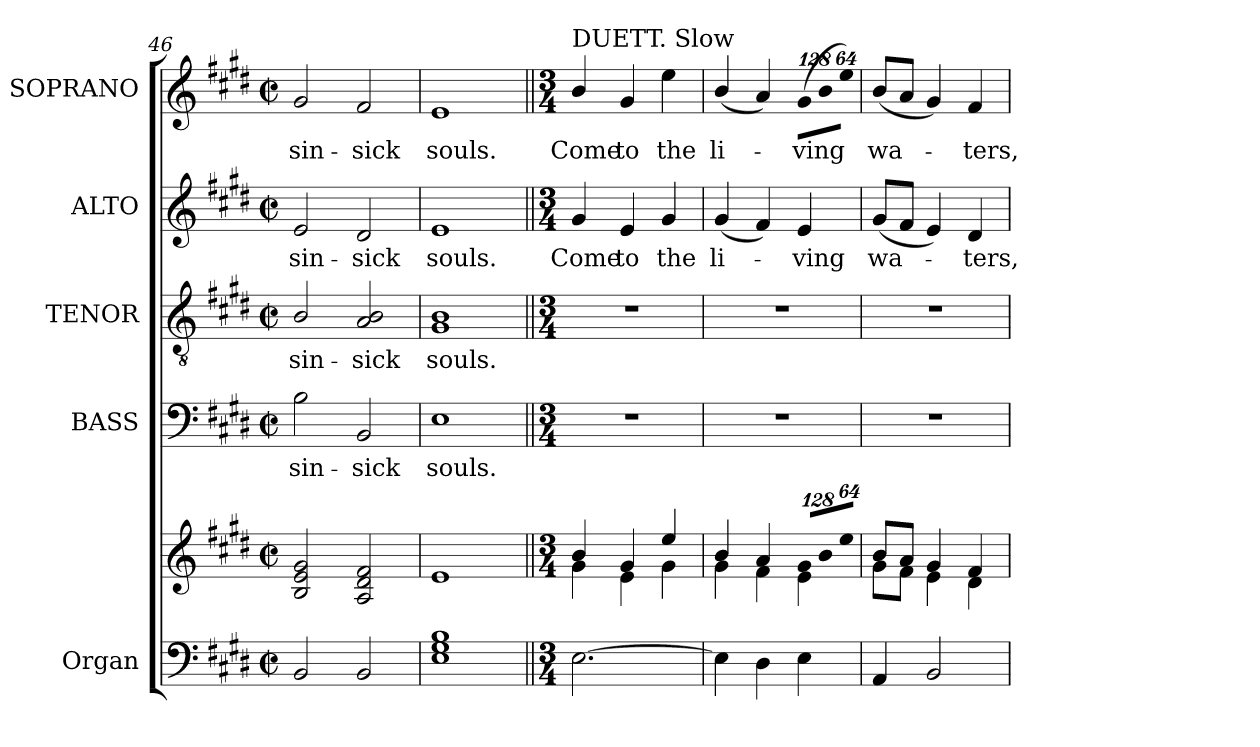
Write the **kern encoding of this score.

**kern	**kern	**kern	**text	**kern	**text	**kern	**text	**kern	**text
*part5	*part5	*part4	*part4	*part3	*part3	*part2	*part2	*part1	*part1
*staff6	*staff5	*staff4	*staff4	*staff3	*staff3	*staff2	*staff2	*staff1	*staff1
*I"Organ	*	*I"BASS	*	*I"TENOR	*	*I"ALTO	*	*I"SOPRANO	*
*I'Org.	*	*I'B.	*	*I'T.	*	*I'A.	*	*I'S.	*
*clefF4	*clefG2	*clefF4	*	*clefGv2	*	*clefG2	*	*clefG2	*
*	*	*	*	*ITrd7c12	*	*	*	*	*
*k[f#c#g#d#]	*k[f#c#g#d#]	*k[f#c#g#d#]	*	*k[f#c#g#d#]	*	*k[f#c#g#d#]	*	*k[f#c#g#d#]	*
*E:	*E:	*E:	*	*E:	*	*E:	*	*E:	*
*M2/2	*M2/2	*M2/2	*	*M2/2	*	*M2/2	*	*M2/2	*
*met(c|)	*met(c|)	*met(c|)	*	*met(c|)	*	*met(c|)	*	*met(c|)	*
=46	=46	=46	=46	=46	=46	=46	=46	=46	=46
!	!	!	!LO:LY:b:color=#000000	!	!	!	!	!	!
!	!	!	!	!	!LO:LY:b:color=#000000	!	!	!	!
!	!	!	!	!	!	!	!LO:LY:b:color=#000000	!	!
!	!	!	!	!	!	!	!	!	!LO:LY:b:color=#000000
2BBi/	2Bi/ 2ei 2g#i	2Bi\	sin-	2BBi/	sin-	2ei/	sin-	2g#i/	sin-
!	!	!	!LO:LY:b:color=#000000	!	!	!	!	!	!
!	!	!	!	!	!LO:LY:b:color=#000000	!	!	!	!
!	!	!	!	!	!	!	!LO:LY:b:color=#000000	!	!
!	!	!	!	!	!	!	!	!	!LO:LY:b:color=#000000
2BBi/	2Ai/ 2d#i 2f#i	2BBi/	-sick	2AAi/ 2BBi	-sick	2d#i/	-sick	2f#i/	-sick
=47	=47	=47	=47	=47	=47	=47	=47	=47	=47
!	!	!	!LO:LY:b:color=#000000	!	!	!	!	!	!
!	!	!	!	!	!LO:LY:b:color=#000000	!	!	!	!
!	!	!	!	!	!	!	!LO:LY:b:color=#000000	!	!
!	!	!	!	!	!	!	!	!	!LO:LY:b:color=#000000
1Ei 1G#i 1Bi	1ei	1Ei	souls.	1GG#i 1BBi	souls.	1ei	souls.	1ei	souls.
!!LO:PB:g=z
=48||	=48||	=48||	=48||	=48||	=48||	=48||	=48||	=48||	=48||
*M3/4	*M3/4	*M3/4	*	*M3/4	*	*M3/4	*	*M3/4	*
*	*^	*	*	*	*	*	*	*	*
!	!	!	!LO:N:vis=1	!	!LO:N:vis=1	!	!	!	!	!
!	!	!	!	!	!	!	!	!LO:LY:b:color=#000000	!	!
!	!	!	!	!	!	!	!	!	!LO:TX:a:t=DUETT. Slow	!
!	!	!	!	!	!	!	!	!	!	!LO:LY:b:color=#000000
[2.Ei\	4bi/	4g#i\	2.r	.	2.r	.	4g#i/	Come	4bi/	Come
!	!	!	!	!	!	!	!	!LO:LY:b:color=#000000	!	!
!	!	!	!	!	!	!	!	!	!	!LO:LY:b:color=#000000
.	4g#i/	4ei\	.	.	.	.	4ei/	to	4g#i/	to
!	!	!	!	!	!	!	!	!LO:LY:b:color=#000000	!	!
!	!	!	!	!	!	!	!	!	!	!LO:LY:b:color=#000000
.	4eei/	4g#i\	.	.	.	.	4g#i/	the	4eei\	the
=49	=49	=49	=49	=49	=49	=49	=49	=49	=49	=49
!	!	!	!LO:N:vis=1	!	!LO:N:vis=1	!	!	!	!	!
!	!	!	!	!	!	!	!	!LO:LY:b:color=#000000	!	!
!	!	!	!	!	!	!	!	!	!	!LO:LY:b:color=#000000
4Ei\]	4bi/	4g#i\	2.r	.	2.r	.	(4g#i/	li-	(4bi/	li-
4D#i\	4ai/	4f#i\	.	.	.	.	4f#i/)	.	4ai/)	.
*	*Xbrackettup	*	*	*	*	*	*	*	*	*
!	!LO:N:vis=8	!	!	!	!	!	!	!	!	!
!	!	!	!	!	!	!	!	!LO:LY:b:color=#000000	!	!
*	*	*	*	*	*	*	*	*	*Xbrackettup	*
!	!	!	!	!	!	!	!	!	!LO:N:vis=8	!
!	!	!	!	!	!	!	!	!	!	!LO:LY:b:color=#000000
4Ei\	1024%85g#i/L	4ei\	.	.	.	.	4ei/	-ving	(1024%85g#i\L	-ving
!	!LO:N:vis=8	!	!	!	!	!	!	!	!LO:N:vis=8	!
.	1024%85bi/	.	.	.	.	.	.	.	1024%85bi\	.
!	!LO:N:vis=8	!	!	!	!	!	!	!	!LO:N:vis=8	!
.	512%43eei/J	.	.	.	.	.	.	.	512%43eei\J)	.
=50	=50	=50	=50	=50	=50	=50	=50	=50	=50	=50
!	!	!	!LO:N:vis=1	!	!LO:N:vis=1	!	!	!	!	!
!	!	!	!	!	!	!	!	!LO:LY:b:color=#000000	!	!
!	!	!	!	!	!	!	!	!	!	!LO:LY:b:color=#000000
4AAi/	8bi/L	8g#i\L	2.r	.	2.r	.	(8g#i/L	wa-	(8bi/L	wa-
.	8ai/J	8f#i\J	.	.	.	.	8f#i/J	.	8ai/J	.
2BBi/	4g#i/	4ei\	.	.	.	.	4ei/)	.	4g#i/)	.
!	!	!	!	!	!	!	!	!LO:LY:b:color=#000000	!	!
!	!	!	!	!	!	!	!	!	!	!LO:LY:b:color=#000000
.	4f#i/	4d#i\	.	.	.	.	4d#i/	-ters,	4f#i/	-ters,
*	*v	*v	*	*	*	*	*	*	*	*
=	=	=	=	=	=	=	=	=	=
*-	*-	*-	*-	*-	*-	*-	*-	*-	*-
